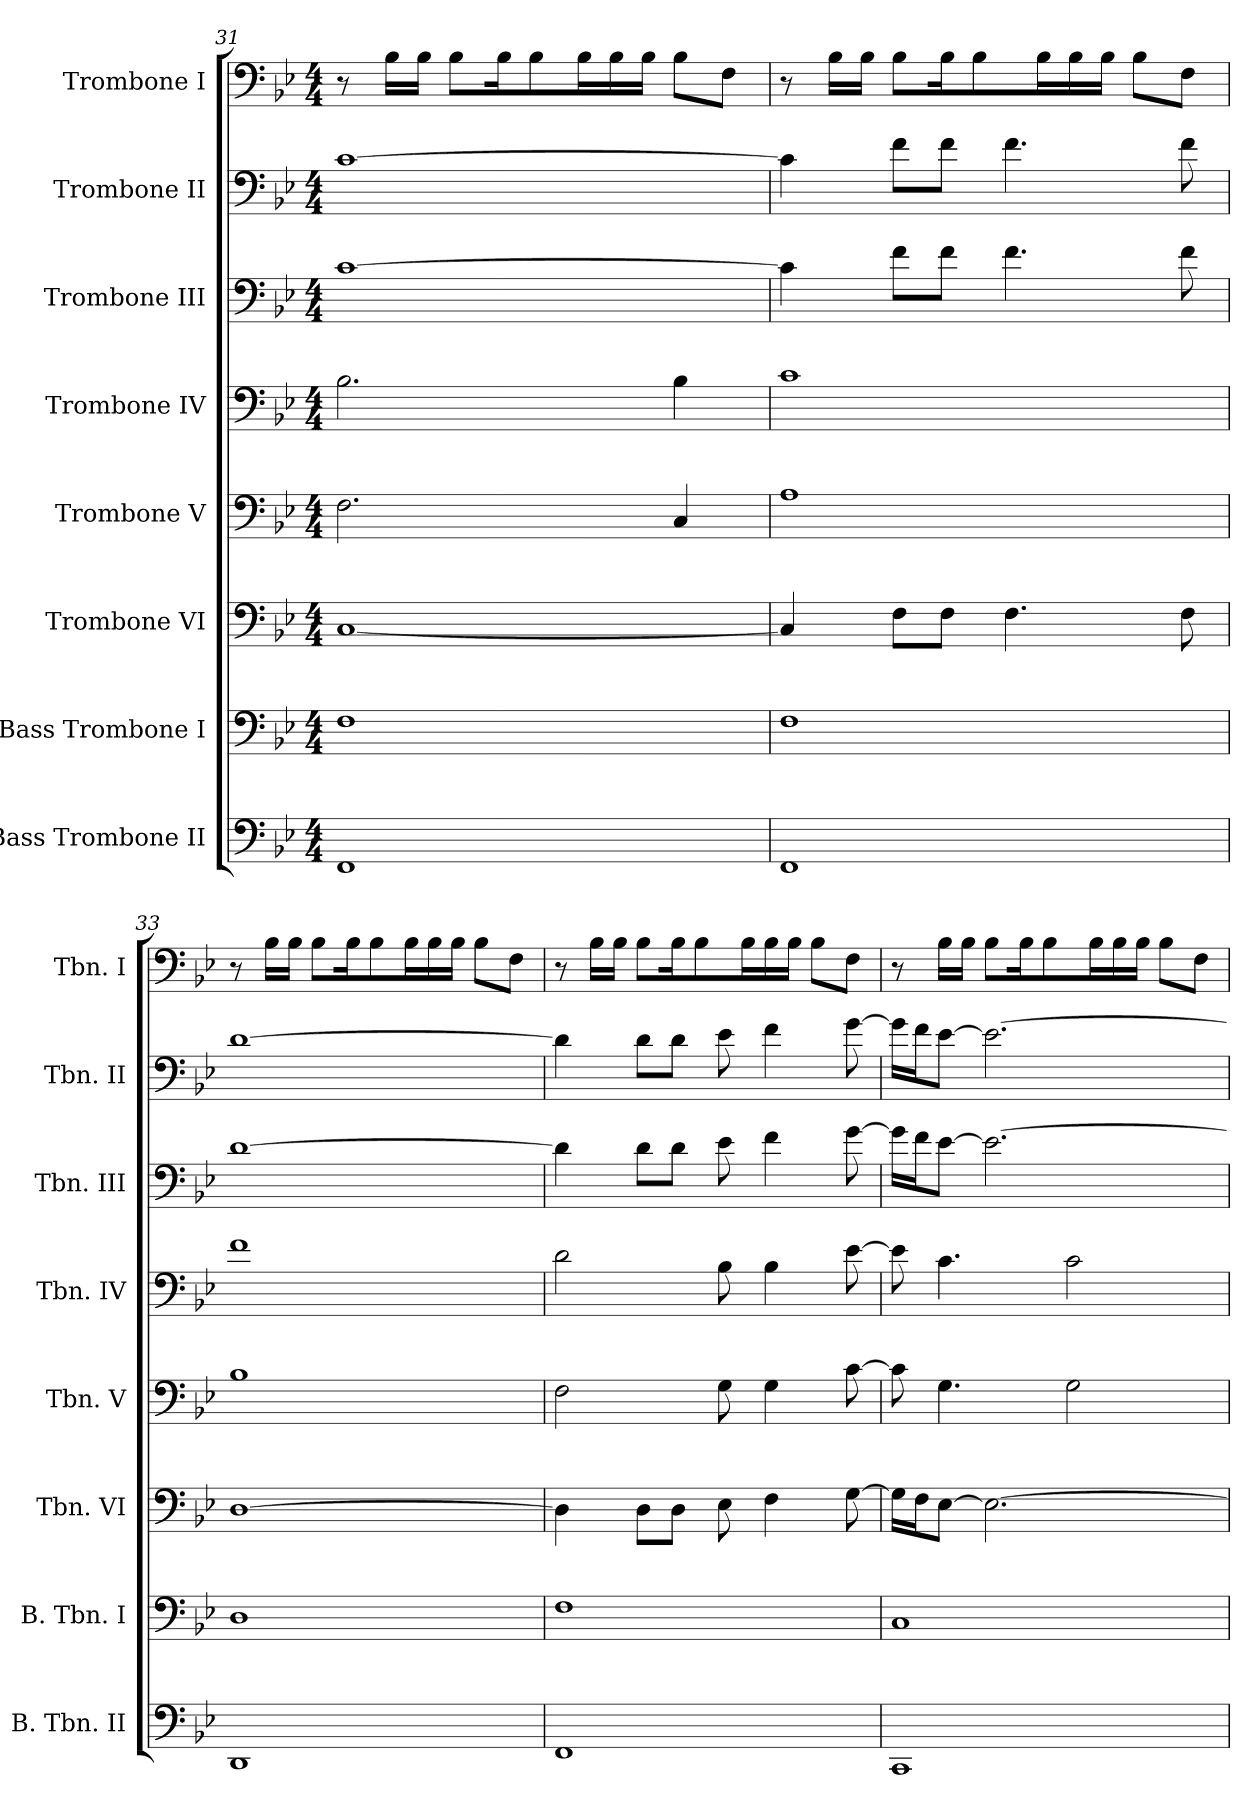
**kern	**kern	**kern	**kern	**kern	**kern	**kern	**kern
*part8	*part7	*part6	*part5	*part4	*part3	*part2	*part1
*staff8	*staff7	*staff6	*staff5	*staff4	*staff3	*staff2	*staff1
*I"Bass Trombone II	*I"Bass Trombone I	*I"Trombone VI	*I"Trombone V	*I"Trombone IV	*I"Trombone III	*I"Trombone II	*I"Trombone I
*I'B. Tbn. II	*I'B. Tbn. I	*I'Tbn. VI	*I'Tbn. V	*I'Tbn. IV	*I'Tbn. III	*I'Tbn. II	*I'Tbn. I
!!LO:PB:g=z
*clefF4	*clefF4	*clefF4	*clefF4	*clefF4	*clefF4	*clefF4	*clefF4
*k[b-e-]	*k[b-e-]	*k[b-e-]	*k[b-e-]	*k[b-e-]	*k[b-e-]	*k[b-e-]	*k[b-e-]
*M4/4	*M4/4	*M4/4	*M4/4	*M4/4	*M4/4	*M4/4	*M4/4
=31	=31	=31	=31	=31	=31	=31	=31
1FF	1F	[1C	2.F\	2.B-\	[1c	[1c	8r
.	.	.	.	.	.	.	16B-\LL
.	.	.	.	.	.	.	16B-\JJ
.	.	.	.	.	.	.	8B-\L
.	.	.	.	.	.	.	16B-\K
.	.	.	.	.	.	.	8B-\
.	.	.	.	.	.	.	16B-\L
.	.	.	.	.	.	.	16B-\
.	.	.	.	.	.	.	16B-\JJ
.	.	.	4C/	4B-\	.	.	8B-\L
.	.	.	.	.	.	.	8F\J
=32	=32	=32	=32	=32	=32	=32	=32
1FF	1F	4C/]	1A	1c	4c\]	4c\]	8r
.	.	.	.	.	.	.	16B-\LL
.	.	.	.	.	.	.	16B-\JJ
.	.	8F\L	.	.	8f\L	8f\L	8B-\L
.	.	8F\J	.	.	8f\J	8f\J	16B-\K
.	.	.	.	.	.	.	8B-\
.	.	4.F\	.	.	4.f\	4.f\	.
.	.	.	.	.	.	.	16B-\L
.	.	.	.	.	.	.	16B-\
.	.	.	.	.	.	.	16B-\JJ
.	.	.	.	.	.	.	8B-\L
.	.	8F\	.	.	8f\	8f\	8F\J
=33	=33	=33	=33	=33	=33	=33	=33
1DD	1D	[1D	1B-	1f	[1d	[1d	8r
.	.	.	.	.	.	.	16B-\LL
.	.	.	.	.	.	.	16B-\JJ
.	.	.	.	.	.	.	8B-\L
.	.	.	.	.	.	.	16B-\K
.	.	.	.	.	.	.	8B-\
.	.	.	.	.	.	.	16B-\L
.	.	.	.	.	.	.	16B-\
.	.	.	.	.	.	.	16B-\JJ
.	.	.	.	.	.	.	8B-\L
.	.	.	.	.	.	.	8F\J
!!LO:PB:g=z
=34	=34	=34	=34	=34	=34	=34	=34
1FF	1F	4D\]	2F\	2d\	4d\]	4d\]	8r
.	.	.	.	.	.	.	16B-\LL
.	.	.	.	.	.	.	16B-\JJ
.	.	8D\L	.	.	8d\L	8d\L	8B-\L
.	.	8D\J	.	.	8d\J	8d\J	16B-\K
.	.	.	.	.	.	.	8B-\
.	.	8E-\	8G\	8B-\	8e-\	8e-\	.
.	.	.	.	.	.	.	16B-\L
.	.	4F\	4G\	4B-\	4f\	4f\	16B-\
.	.	.	.	.	.	.	16B-\JJ
.	.	.	.	.	.	.	8B-\L
.	.	[8G\	[8c\	[8e-\	[8g\	[8g\	8F\J
=35	=35	=35	=35	=35	=35	=35	=35
1CC	1C	16G\LL]	8c\]	8e-\]	16g\LL]	16g\LL]	8r
.	.	16F\J	.	.	16f\J	16f\J	.
.	.	[8E-\J	4.G\	4.c\	[8e-\J	[8e-\J	16B-\LL
.	.	.	.	.	.	.	16B-\JJ
.	.	2.E-\_	.	.	2.e-\_	2.e-\_	8B-\L
.	.	.	.	.	.	.	16B-\K
.	.	.	.	.	.	.	8B-\
.	.	.	2G\	2c\	.	.	.
.	.	.	.	.	.	.	16B-\L
.	.	.	.	.	.	.	16B-\
.	.	.	.	.	.	.	16B-\JJ
.	.	.	.	.	.	.	8B-\L
.	.	.	.	.	.	.	8F\J
=	=	=	=	=	=	=	=
*-	*-	*-	*-	*-	*-	*-	*-
